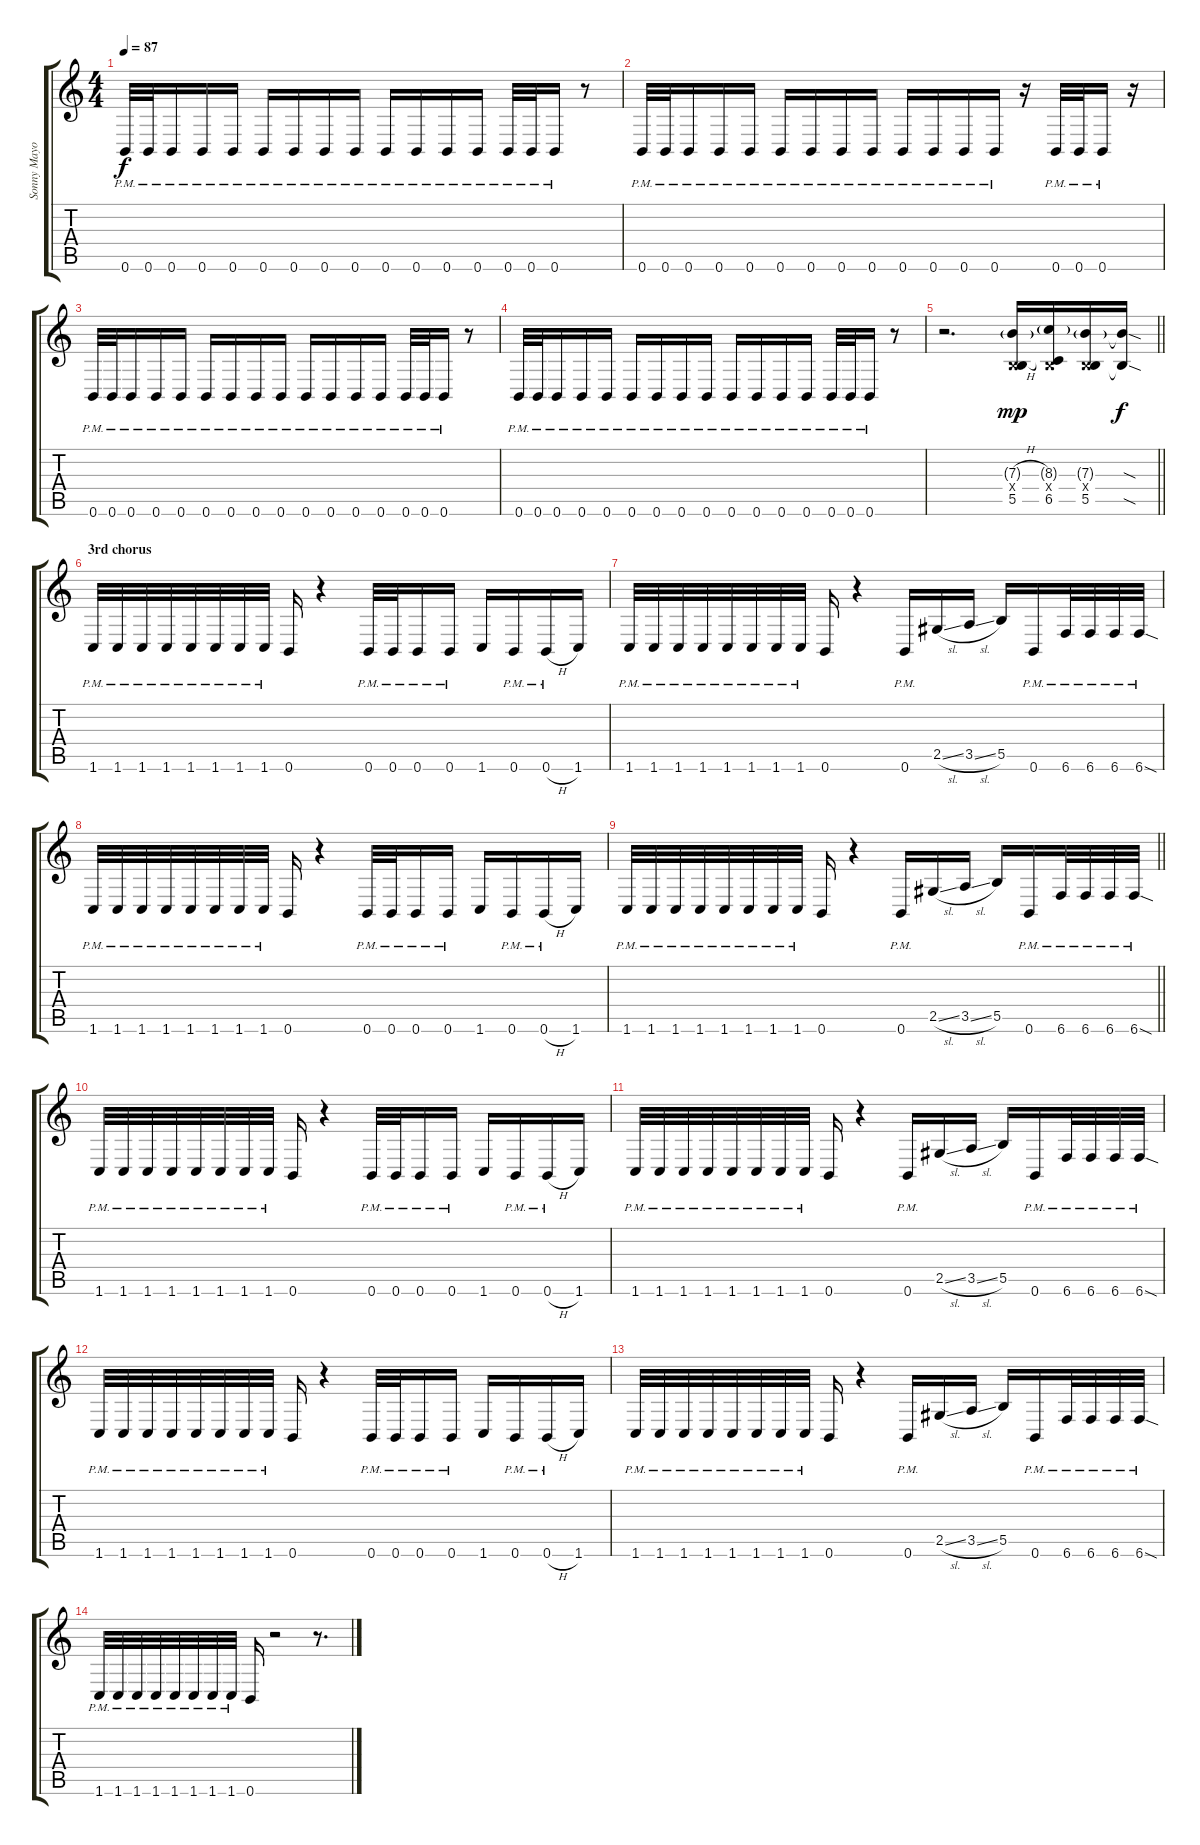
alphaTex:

\track ("Sonny Mayo/Clint Lowery" "Sonny Mayo") {instrument distortionguitar}
\staff {score tabs}
\tuning (Db4 Ab3 E3 B2 Gb2 B1) {hide}
\ts (4 4)
\tempo 87
\clef g2
\ks c
0.6{pm}.32{dy f} 0.6{pm}.32 0.6{pm}.16 0.6{pm}.16 0.6{pm}.16 0.6{pm}.16 0.6{pm}.16 0.6{pm}.16 0.6{pm}.16 0.6{pm}.16 0.6{pm}.16 0.6{pm}.16 0.6{pm}.16 0.6{pm}.32 0.6{pm}.32 0.6{pm}.16 r.8 |
0.6{pm}.32 0.6{pm}.32 0.6{pm}.16 0.6{pm}.16 0.6{pm}.16 0.6{pm}.16 0.6{pm}.16 0.6{pm}.16 0.6{pm}.16 0.6{pm}.16 0.6{pm}.16 0.6{pm}.16 0.6{pm}.16 r.16 0.6{pm}.32 0.6{pm}.32 0.6{pm}.16 r.16 |
0.6{pm}.32 0.6{pm}.32 0.6{pm}.16 0.6{pm}.16 0.6{pm}.16 0.6{pm}.16 0.6{pm}.16 0.6{pm}.16 0.6{pm}.16 0.6{pm}.16 0.6{pm}.16 0.6{pm}.16 0.6{pm}.16 0.6{pm}.32 0.6{pm}.32 0.6{pm}.16 r.8 |
0.6{pm}.32 0.6{pm}.32 0.6{pm}.16 0.6{pm}.16 0.6{pm}.16 0.6{pm}.16 0.6{pm}.16 0.6{pm}.16 0.6{pm}.16 0.6{pm}.16 0.6{pm}.16 0.6{pm}.16 0.6{pm}.16 0.6{pm}.32 0.6{pm}.32 0.6{pm}.16 r.8 |
\barLineRight lightlight
r.2{d} (7.3{h g} 0.4{x} 5.5{h}).16{dy mp} (8.3{g} 0.4{x} 6.5).16 (7.3{g} 0.4{x} 5.5).16 (7.3{sod t} 5.5{sod t}).16{dy f} |
\section ("" "3rd chorus")
1.6{pm}.32 1.6{pm}.32 1.6{pm}.32 1.6{pm}.32 1.6{pm}.32 1.6{pm}.32 1.6{pm}.32 1.6{pm}.32 0.6.16 r.4 0.6{pm}.32 0.6{pm}.32 0.6{pm}.16 0.6{pm}.16 1.6.16 0.6{pm}.16 0.6{h pm}.16 1.6.16 |
1.6{pm}.32 1.6{pm}.32 1.6{pm}.32 1.6{pm}.32 1.6{pm}.32 1.6{pm}.32 1.6{pm}.32 1.6{pm}.32 0.6.16 r.4 0.6{pm}.16 2.5{sl}.16 3.5{sl}.16 5.5.16 0.6{pm}.16 6.6{pm}.32 6.6{pm}.32 6.6{pm}.32 6.6{sod pm}.32 |
1.6{pm}.32 1.6{pm}.32 1.6{pm}.32 1.6{pm}.32 1.6{pm}.32 1.6{pm}.32 1.6{pm}.32 1.6{pm}.32 0.6.16 r.4 0.6{pm}.32 0.6{pm}.32 0.6{pm}.16 0.6{pm}.16 1.6.16 0.6{pm}.16 0.6{h pm}.16 1.6.16 |
\barLineRight lightlight
1.6{pm}.32 1.6{pm}.32 1.6{pm}.32 1.6{pm}.32 1.6{pm}.32 1.6{pm}.32 1.6{pm}.32 1.6{pm}.32 0.6.16 r.4 0.6{pm}.16 2.5{sl}.16 3.5{sl}.16 5.5.16 0.6{pm}.16 6.6{pm}.32 6.6{pm}.32 6.6{pm}.32 6.6{sod pm}.32 |
1.6{pm}.32 1.6{pm}.32 1.6{pm}.32 1.6{pm}.32 1.6{pm}.32 1.6{pm}.32 1.6{pm}.32 1.6{pm}.32 0.6.16 r.4 0.6{pm}.32 0.6{pm}.32 0.6{pm}.16 0.6{pm}.16 1.6.16 0.6{pm}.16 0.6{h pm}.16 1.6.16 |
1.6{pm}.32 1.6{pm}.32 1.6{pm}.32 1.6{pm}.32 1.6{pm}.32 1.6{pm}.32 1.6{pm}.32 1.6{pm}.32 0.6.16 r.4 0.6{pm}.16 2.5{sl}.16 3.5{sl}.16 5.5.16 0.6{pm}.16 6.6{pm}.32 6.6{pm}.32 6.6{pm}.32 6.6{sod pm}.32 |
1.6{pm}.32 1.6{pm}.32 1.6{pm}.32 1.6{pm}.32 1.6{pm}.32 1.6{pm}.32 1.6{pm}.32 1.6{pm}.32 0.6.16 r.4 0.6{pm}.32 0.6{pm}.32 0.6{pm}.16 0.6{pm}.16 1.6.16 0.6{pm}.16 0.6{h pm}.16 1.6.16 |
1.6{pm}.32 1.6{pm}.32 1.6{pm}.32 1.6{pm}.32 1.6{pm}.32 1.6{pm}.32 1.6{pm}.32 1.6{pm}.32 0.6.16 r.4 0.6{pm}.16 2.5{sl}.16 3.5{sl}.16 5.5.16 0.6{pm}.16 6.6{pm}.32 6.6{pm}.32 6.6{pm}.32 6.6{sod pm}.32 |
1.6{pm}.32 1.6{pm}.32 1.6{pm}.32 1.6{pm}.32 1.6{pm}.32 1.6{pm}.32 1.6{pm}.32 1.6{pm}.32 0.6.16 r.2 r.8{d}
